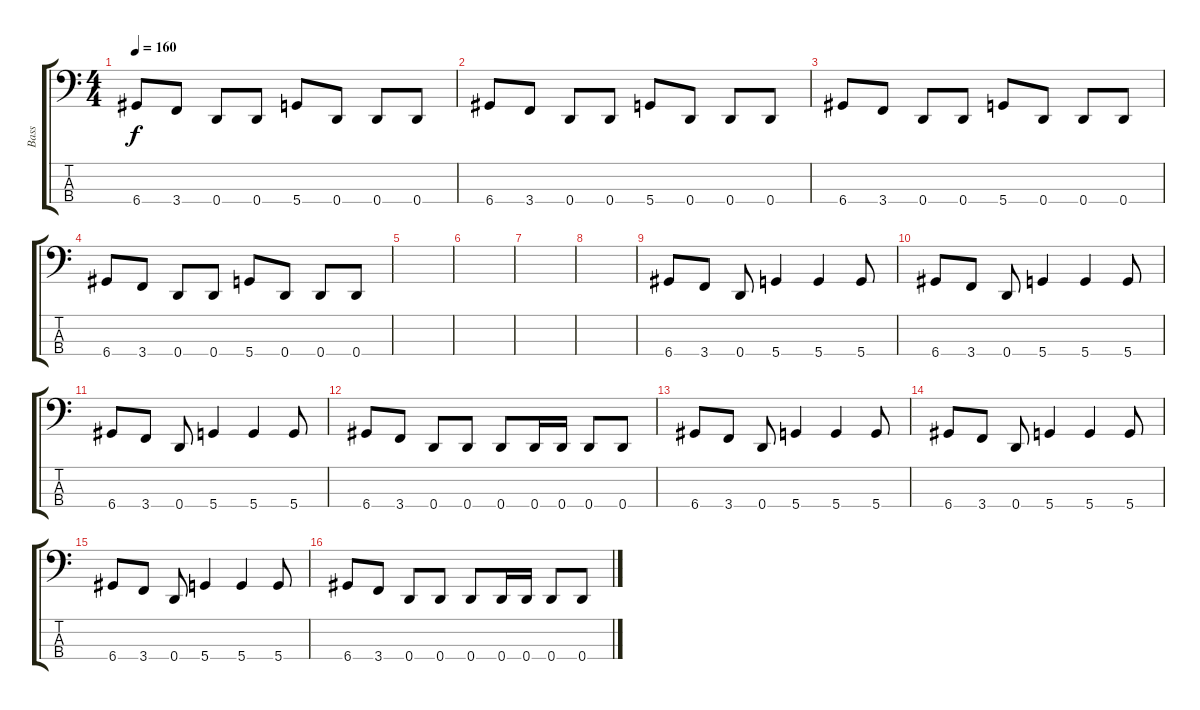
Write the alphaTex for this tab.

\track ("Bass" "Bass") {instrument electricbassfinger}
\staff {score tabs}
\tuning (F2 C2 G1 D1) {hide}
\ts (4 4)
\tempo 160
\clef f4
\ks c
6.4.8{dy f} 3.4.8 0.4.8 0.4.8 5.4.8 0.4.8 0.4.8 0.4.8 |
6.4.8 3.4.8 0.4.8 0.4.8 5.4.8 0.4.8 0.4.8 0.4.8 |
6.4.8 3.4.8 0.4.8 0.4.8 5.4.8 0.4.8 0.4.8 0.4.8 |
6.4.8 3.4.8 0.4.8 0.4.8 5.4.8 0.4.8 0.4.8 0.4.8 |
|
|
|
|
6.4.8 3.4.8 0.4.8 5.4.4 5.4.4 5.4.8 |
6.4.8 3.4.8 0.4.8 5.4.4 5.4.4 5.4.8 |
6.4.8 3.4.8 0.4.8 5.4.4 5.4.4 5.4.8 |
6.4.8 3.4.8 0.4.8 0.4.8 0.4.8 0.4.16 0.4.16 0.4.8 0.4.8 |
6.4.8 3.4.8 0.4.8 5.4.4 5.4.4 5.4.8 |
6.4.8 3.4.8 0.4.8 5.4.4 5.4.4 5.4.8 |
6.4.8 3.4.8 0.4.8 5.4.4 5.4.4 5.4.8 |
6.4.8 3.4.8 0.4.8 0.4.8 0.4.8 0.4.16 0.4.16 0.4.8 0.4.8
